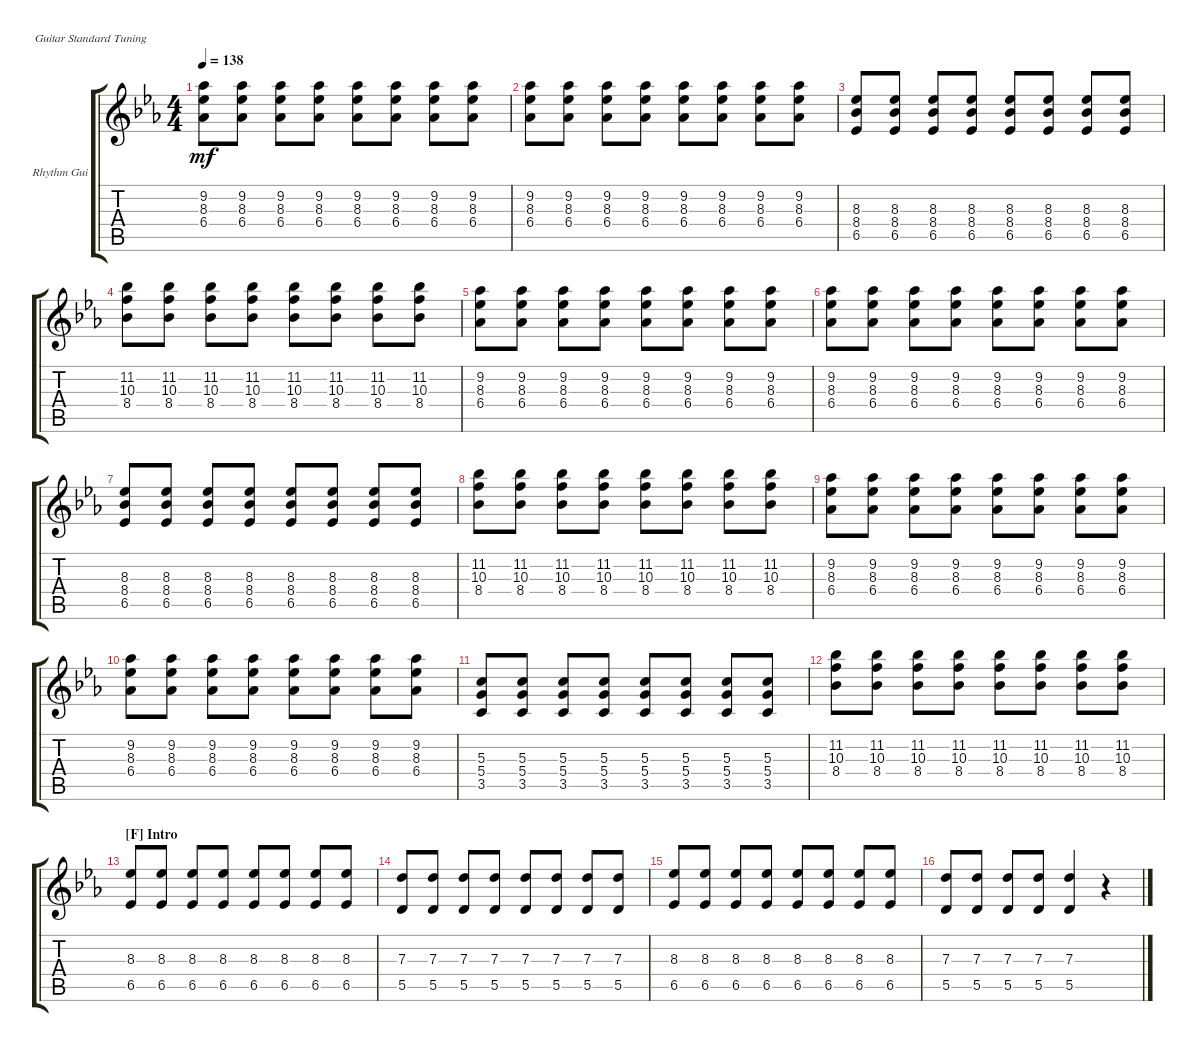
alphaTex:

\defaultSystemsLayout 4
\bracketExtendMode groupsimilarinstruments
\firstSystemTrackNameOrientation horizontal
\otherSystemsTrackNameOrientation horizontal
\track ("Rhythm Guitar" "Rhythm Gui") {instrument electricguitarclean}
\staff {score tabs}
\tuning (E4 B3 G3 D3 A2 E2)
\ts (4 4)
\tempo 138
\clef g2
\scale
0.333333
\ks eb
(6.4 8.3 9.2).8{dy mf} (6.4 8.3 9.2).8 (6.4 8.3 9.2).8 (6.4 8.3 9.2).8 (6.4 8.3 9.2).8 (6.4 8.3 9.2).8 (6.4 8.3 9.2).8 (6.4 8.3 9.2).8 |
\scale
0.333333 (6.4 8.3 9.2).8 (6.4 8.3 9.2).8 (6.4 8.3 9.2).8 (6.4 8.3 9.2).8 (6.4 8.3 9.2).8 (6.4 8.3 9.2).8 (6.4 8.3 9.2).8 (6.4 8.3 9.2).8 |
\scale
0.333333 (6.5 8.4 8.3).8 (6.5 8.4 8.3).8 (6.5 8.4 8.3).8 (6.5 8.4 8.3).8 (6.5 8.4 8.3).8 (6.5 8.4 8.3).8 (6.5 8.4 8.3).8 (6.5 8.4 8.3).8 |
\scale
0.333333 (11.2 10.3 8.4).8 (11.2 10.3 8.4).8 (11.2 10.3 8.4).8 (11.2 10.3 8.4).8 (11.2 10.3 8.4).8 (11.2 10.3 8.4).8 (11.2 10.3 8.4).8 (11.2 10.3 8.4).8 |
\scale
0.333333 (6.4 8.3 9.2).8 (6.4 8.3 9.2).8 (6.4 8.3 9.2).8 (6.4 8.3 9.2).8 (6.4 8.3 9.2).8 (6.4 8.3 9.2).8 (6.4 8.3 9.2).8 (6.4 8.3 9.2).8 |
\scale
0.333333 (6.4 8.3 9.2).8 (6.4 8.3 9.2).8 (6.4 8.3 9.2).8 (6.4 8.3 9.2).8 (6.4 8.3 9.2).8 (6.4 8.3 9.2).8 (6.4 8.3 9.2).8 (6.4 8.3 9.2).8 |
\scale
0.333333 (6.5 8.4 8.3).8 (6.5 8.4 8.3).8 (6.5 8.4 8.3).8 (6.5 8.4 8.3).8 (6.5 8.4 8.3).8 (6.5 8.4 8.3).8 (6.5 8.4 8.3).8 (6.5 8.4 8.3).8 |
\scale
0.333333 (11.2 10.3 8.4).8 (11.2 10.3 8.4).8 (11.2 10.3 8.4).8 (11.2 10.3 8.4).8 (11.2 10.3 8.4).8 (11.2 10.3 8.4).8 (11.2 10.3 8.4).8 (11.2 10.3 8.4).8 |
\scale
0.333333 (6.4 8.3 9.2).8 (6.4 8.3 9.2).8 (6.4 8.3 9.2).8 (6.4 8.3 9.2).8 (6.4 8.3 9.2).8 (6.4 8.3 9.2).8 (6.4 8.3 9.2).8 (6.4 8.3 9.2).8 |
\scale
0.333333 (6.4 8.3 9.2).8 (6.4 8.3 9.2).8 (6.4 8.3 9.2).8 (6.4 8.3 9.2).8 (6.4 8.3 9.2).8 (6.4 8.3 9.2).8 (6.4 8.3 9.2).8 (6.4 8.3 9.2).8 |
\scale
0.333333 (3.5 5.4 5.3).8 (3.5 5.4 5.3).8 (3.5 5.4 5.3).8 (3.5 5.4 5.3).8 (3.5 5.4 5.3).8 (3.5 5.4 5.3).8 (3.5 5.4 5.3).8 (3.5 5.4 5.3).8 |
\scale
0.333333 (11.2 10.3 8.4).8 (11.2 10.3 8.4).8 (11.2 10.3 8.4).8 (11.2 10.3 8.4).8 (11.2 10.3 8.4).8 (11.2 10.3 8.4).8 (11.2 10.3 8.4).8 (11.2 10.3 8.4).8 |
\section ("F" "Intro")
\scale
0.333333 (6.5 8.3).8 (6.5 8.3).8 (6.5 8.3).8 (6.5 8.3).8 (6.5 8.3).8 (6.5 8.3).8 (6.5 8.3).8 (6.5 8.3).8 |
\scale
0.333333 (5.5 7.3).8 (5.5 7.3).8 (5.5 7.3).8 (5.5 7.3).8 (5.5 7.3).8 (5.5 7.3).8 (5.5 7.3).8 (5.5 7.3).8 |
\scale
0.333333 (6.5 8.3).8 (6.5 8.3).8 (6.5 8.3).8 (6.5 8.3).8 (6.5 8.3).8 (6.5 8.3).8 (6.5 8.3).8 (6.5 8.3).8 |
\scale
0.333333 (5.5 7.3).8 (5.5 7.3).8 (5.5 7.3).8 (5.5 7.3).8 (5.5 7.3).4 r.4
